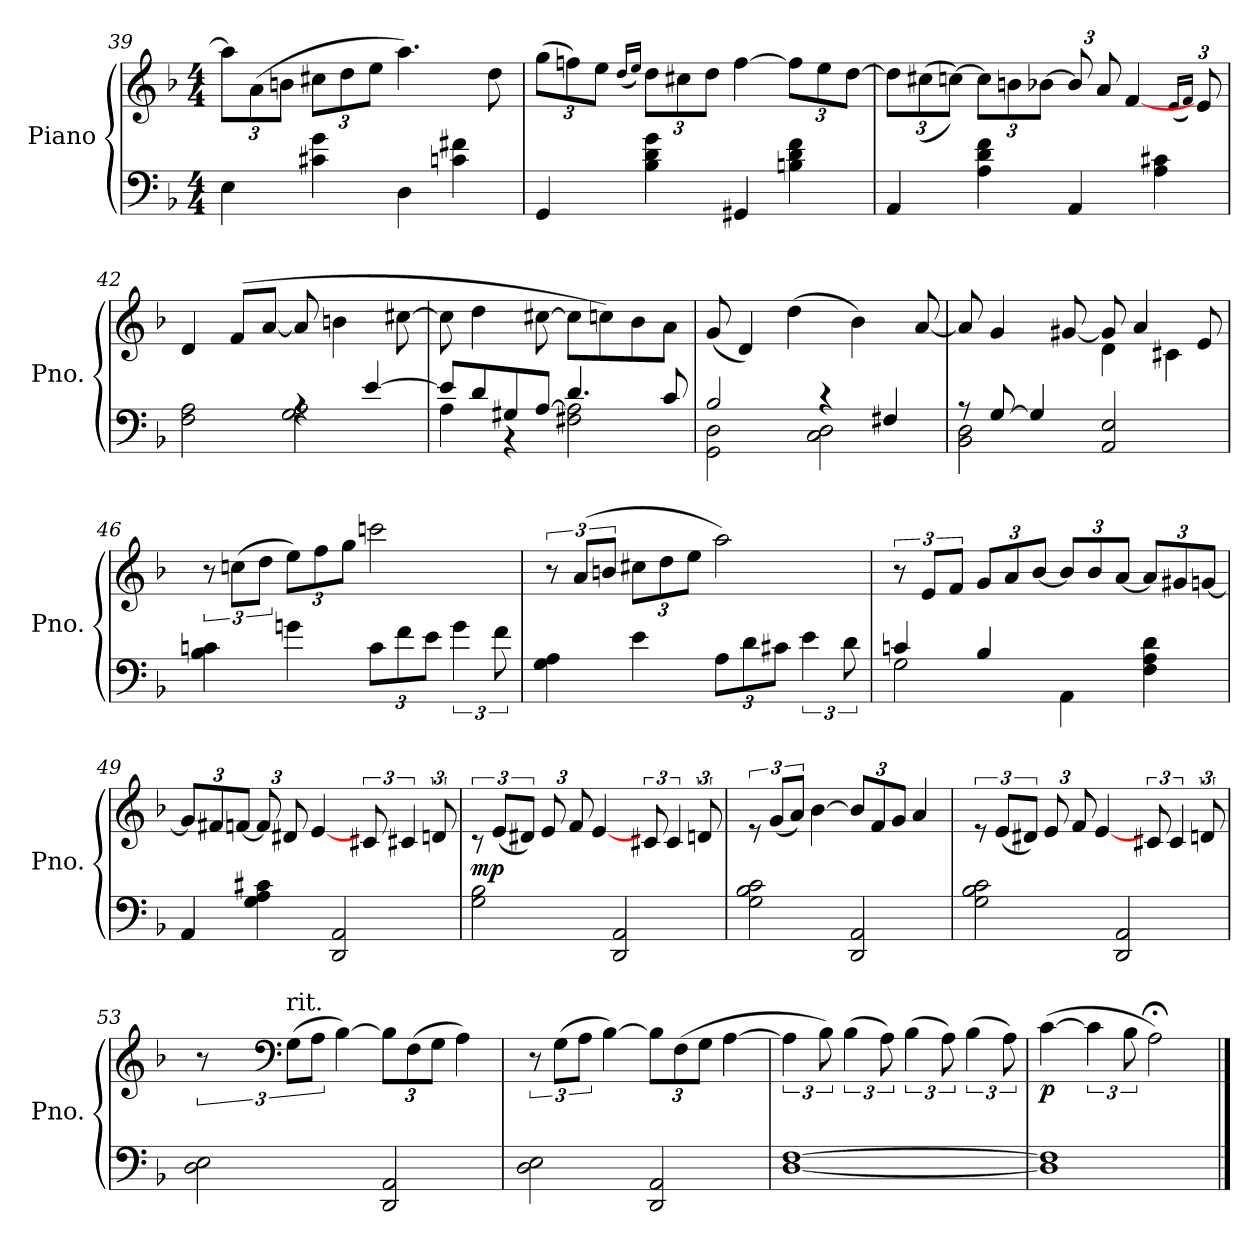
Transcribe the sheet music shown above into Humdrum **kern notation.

**kern	**kern	**dynam
*part1	*part1	*part1
*staff2	*staff1	*staff1/2
*I"Piano	*	*
*I'Pno.	*	*
*clefF4	*clefG2	*
*k[b-]	*k[b-]	*
*M4/4	*M4/4	*
*	*Xbrackettup	*
=39	=39	=39
4E\	12aa\L]	.
.	(12a\	.
.	12bn\J	.
4c#X\ 4g\	12cc#X\L	.
.	12dd\	.
.	12ee\J	.
4D\	4.aa\)	.
4cn\ 4f#X\	.	.
.	8dd\	.
=40	=40	=40
4GG/	(12gg\L	.
.	12ffn\)	.
.	12ee\J	.
.	(16qdd/LL	.
.	16qee/JJ)	.
4B-\ 4d\ 4g\	12dd\L	.
.	12cc#X\	.
.	12dd\J	.
4GG#X/	[4ff\	.
4Bn\ 4d\ 4f\	12ff\L]	.
.	12ee\	.
.	[12dd\J	.
!!LO:PB:g=z
=41	=41	=41
4AA/	12dd\L]	.
.	((12cc#X\	.
.	[12ccn\J))	.
4A\ 4d\ 4f\	12cc\L]	.
.	12bn\	.
.	[12b-X\J	.
4AA/	12b-/L]	.
.	12a/	.
.	[4f/	.
4A\ 4c#X\	.	.
.	(16qe/LL	.
.	16qf/JJ)	.
.	12e/	.
=42	=42	=42
*^	*	*
2F\ 2A\	2ryy	4d/	.
.	.	(8f/L	.
.	.	[8a/J	.
4rA	2G\ 2A\	8a/]	.
.	.	4bn\	.
[4e/	.	.	.
.	.	[8cc#X\	.
=43	=43	=43	=43
8e/L]	4A\	8cc#\]	.
8d/	.	4dd\	.
8G#X/	4r	.	.
[8A/J	.	[8cc#X\	.
4.d/	2F#X\ 2A\]	8cc#\L]	.
.	.	8ccn\)	.
.	.	8b-\	.
8c/	.	8a\J	.
!!LO:LB:g=z
=44	=44	=44	=44
2B-:/	2GG\ 2D\	(8g/	.
.	.	4d/)	.
.	.	(4dd\	.
4r	2C\ 2D\	.	.
.	.	4b-\)	.
4F#X/	.	.	.
.	.	[8a/	.
=45	=45	=45	=45
*	*	*^	*
8r	2BB-\ 2D\	8a/]	2ryy	.
[8G/	.	4g/	.	.
4G/]	.	.	.	.
.	.	[8g#X/	.	.
2AA/ 2E/	2ryy	8g#/]	4d\	.
.	.	4a/	.	.
.	.	.	4c#X\	.
.	.	8e/	.	.
*v	*v	*	*	*
*	*v	*v	*
=46	=46	=46
*	*brackettup	*
4B-\ 4cn\	12r	.
.	(12ccn\L	.
.	12dd\J	.
*	*Xbrackettup	*
4gn\	12ee\L)	.
.	12ff\	.
.	12gg\J	.
*Xbrackettup	*	*
12c\L	2cccn\	.
12f\	.	.
12e\J	.	.
*brackettup	*	*
6g\	.	.
12f\	.	.
!!LO:LB:g=z
=47	=47	=47
*	*brackettup	*
4G\ 4A\	12r	.
.	(12a/L	.
.	12bn/J	.
*	*Xbrackettup	*
4e\	12cc#X\L	.
.	12dd\	.
.	12ee\J	.
*Xbrackettup	*	*
12A\L	2aa\)	.
12d\	.	.
12c#X\J	.	.
*brackettup	*	*
6e\	.	.
12d\	.	.
=48	=48	=48
*^	*	*
*	*	*brackettup	*
4cn/	2G\	12r	.
.	.	(12e/L	.
.	.	12f/J	.
*	*	*Xbrackettup	*
4B-/	.	12g/L	.
.	.	12a/	.
.	.	[12b-/J	.
4AA\	2ryy	12b-/L]	.
.	.	12b-/	.
.	.	[12a/J	.
4F\ 4A\ 4d\	.	12a/L]	.
.	.	12g#X/	.
.	.	[12gn/J	.
*v	*v	*	*
=49	=49	=49
4AA/	12g/L]	.
.	12f#X/	.
.	[12fn/J	.
4G\ 4A\ 4c#X\	12f/L]	.
.	12d#X/	.
.	[4e/	.
2DD/ 2AA/	.	.
*	*brackettup	*
.	12c#X/	.
.	6c#X/	.
.	12dn/	.
!!LO:LB:g=z
=50	=50	=50
!	!	!LO:DY:a=2
2G\ 2B-\	12rc	mp
.	(12e/L	.
.	12d#X/J)	.
*	*Xbrackettup	*
.	12e/L	.
.	12f/	.
.	[4e/	.
2DD/ 2AA/	.	.
*	*brackettup	*
.	12c#X/	.
.	6c#/	.
.	12dn/	.
=51	=51	=51
2G\ 2B-\ 2c\	12re	.
.	(12g/L	.
.	12a/J)	.
.	[4b-\	.
*	*Xbrackettup	*
2DD/ 2AA/	12b-/L]	.
.	12f/	.
.	12g/J	.
.	4a/	.
=52	=52	=52
*	*brackettup	*
2G\ 2B-\ 2c\	12re	.
.	(12e/L	.
.	12d#X/J)	.
*	*Xbrackettup	*
.	12e/L	.
.	12f/	.
.	[4e/	.
2DD/ 2AA/	.	.
*	*brackettup	*
.	12c#X/	.
.	6c#/	.
.	12dn/	.
!!LO:LB:g=z
=53	=53	=53
*	*MM50	*
2D\ 2E\	12r	.
*	*clefF4	*
!	!LO:TX:a:t=rit.	!
.	(12G\L	.
.	12A\J	.
.	[4B-\)	.
*	*Xbrackettup	*
2DD/ 2AA/	12B-\L]	.
.	(12F\	.
.	12G\J	.
.	4A\)	.
=54	=54	=54
*	*brackettup	*
*	*MM41	*
2D\ 2E\	12r	.
.	(12G\L	.
.	12A\J	.
.	[4B-\)	.
*	*Xbrackettup	*
2DD/ 2AA/	12B-\L]	.
.	(12F\	.
.	12G\J	.
.	[4A\	.
=55	=55	=55
*	*brackettup	*
*	*MM32	*
[1D [1F	6A\]	.
.	12B-\)	.
.	(6B-\	.
.	12A\)	.
.	(6B-\	.
.	12A\)	.
.	(6B-\	.
.	12A\)	.
=56	=56	=56
*	*MM24	*
!	!	!LO:DY:b
1D] 1F]	([4c\	p
.	6c\]	.
.	12B-\	.
*	*MM10	*
.	2A;<\)	.
==	==	==
*-	*-	*-
